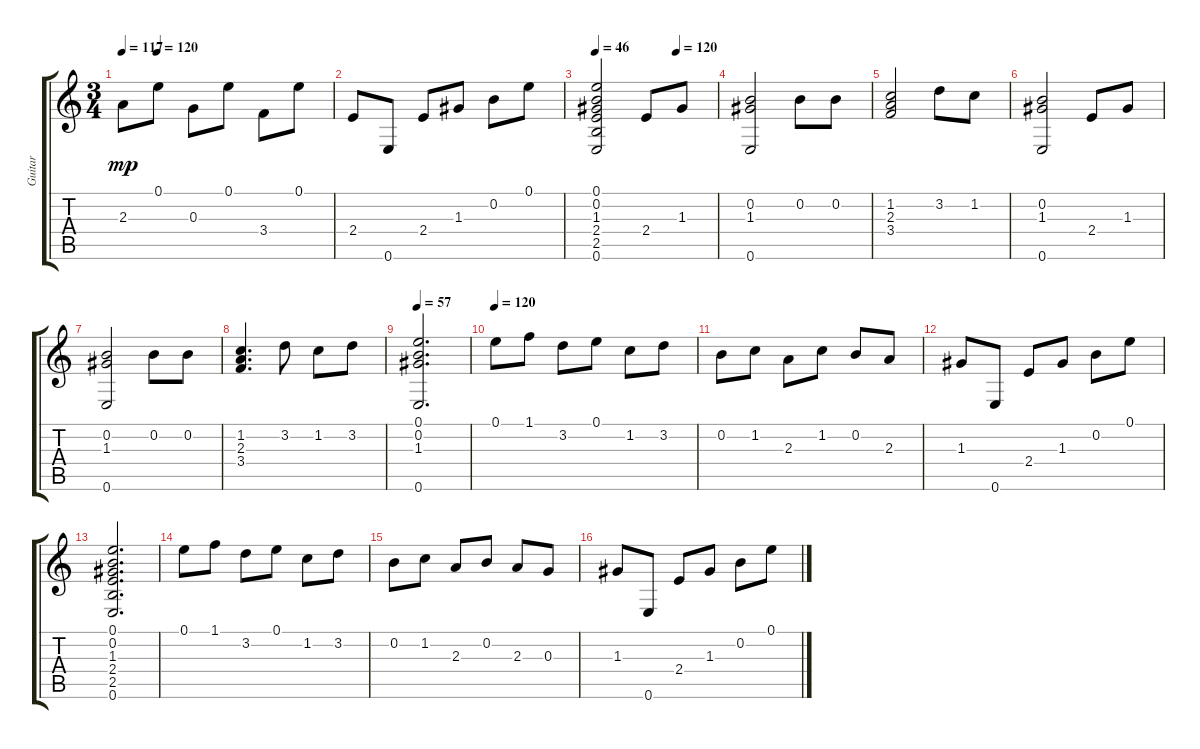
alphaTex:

\track ("Guitar" "Guitar") {instrument acousticguitarsteel}
\staff {score tabs}
\tuning (E4 B3 G3 D3 A2 E2) {hide}
\ts (3 4)
\tempo 117
\tempo (120 0.16666666666666666)
\clef g2
\ks c
2.3.8{dy mp} 0.1.8 0.3.8 0.1.8 3.4.8 0.1.8 |
2.4.8 0.6.8 2.4.8 1.3.8 0.2.8 0.1.8 |
\tempo 46
\tempo (120 0.6666666666666666)
(0.1 0.2 1.3 2.4 2.5 0.6).2 2.4.8 1.3.8 |
(0.2 1.3 0.6).2 0.2.8 0.2.8 |
(1.2 2.3 3.4).2 3.2.8 1.2.8 |
(0.2 1.3 0.6).2 2.4.8 1.3.8 |
(0.2 1.3 0.6).2 0.2.8 0.2.8 |
(1.2 2.3 3.4).4{d} 3.2.8 1.2.8 3.2.8 |
\tempo 57
(0.1 0.2 1.3 0.6).2{d} |
\tempo 120
0.1.8 1.1.8 3.2.8 0.1.8 1.2.8 3.2.8 |
0.2.8 1.2.8 2.3.8 1.2.8 0.2.8 2.3.8 |
1.3.8 0.6.8 2.4.8 1.3.8 0.2.8 0.1.8 |
(0.1 0.2 1.3 2.4 2.5 0.6).2{d} |
0.1.8 1.1.8 3.2.8 0.1.8 1.2.8 3.2.8 |
0.2.8 1.2.8 2.3.8 0.2.8 2.3.8 0.3.8 |
1.3.8 0.6.8 2.4.8 1.3.8 0.2.8 0.1.8
